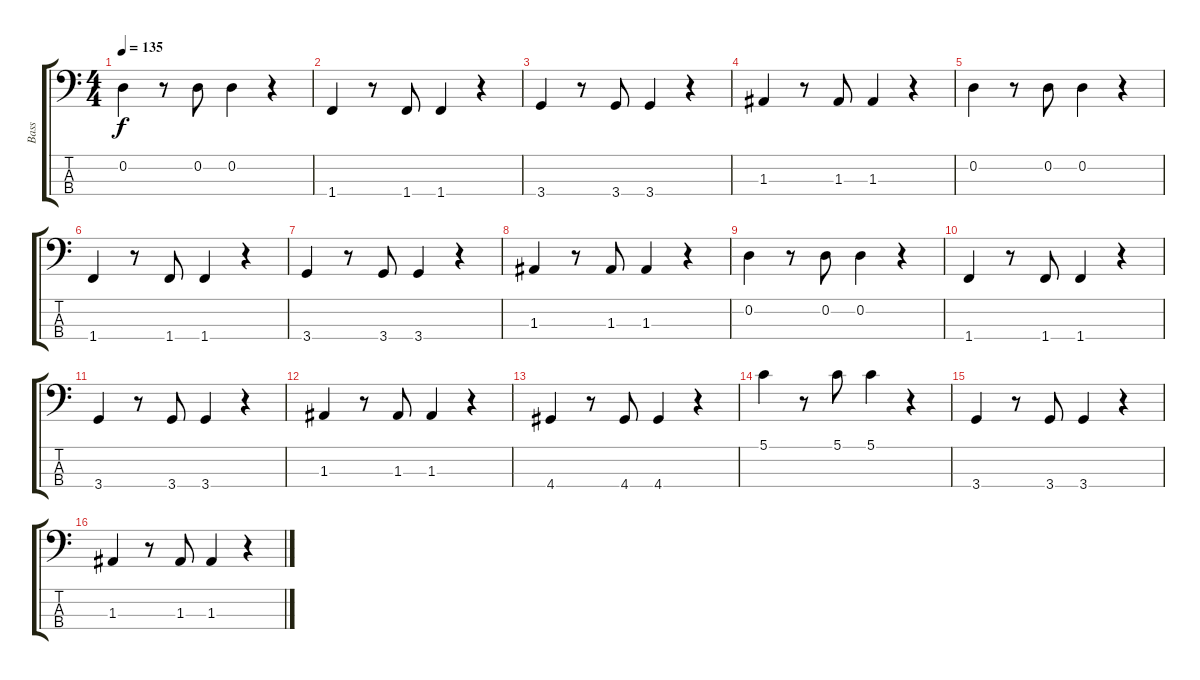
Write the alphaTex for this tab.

\track ("Bass" "Bass") {instrument slapbass2}
\staff {score tabs}
\tuning (G2 D2 A1 E1) {hide}
\ts (4 4)
\tempo 135
\clef f4
\ks c
0.2.4{dy f} r.8 0.2.8 0.2.4 r.4 |
1.4.4 r.8 1.4.8 1.4.4 r.4 |
3.4.4 r.8 3.4.8 3.4.4 r.4 |
1.3.4 r.8 1.3.8 1.3.4 r.4 |
0.2.4 r.8 0.2.8 0.2.4 r.4 |
1.4.4 r.8 1.4.8 1.4.4 r.4 |
3.4.4 r.8 3.4.8 3.4.4 r.4 |
1.3.4 r.8 1.3.8 1.3.4 r.4 |
0.2.4 r.8 0.2.8 0.2.4 r.4 |
1.4.4 r.8 1.4.8 1.4.4 r.4 |
3.4.4 r.8 3.4.8 3.4.4 r.4 |
1.3.4 r.8 1.3.8 1.3.4 r.4 |
4.4.4 r.8 4.4.8 4.4.4 r.4 |
5.1.4 r.8 5.1.8 5.1.4 r.4 |
3.4.4 r.8 3.4.8 3.4.4 r.4 |
1.3.4 r.8 1.3.8 1.3.4 r.4
